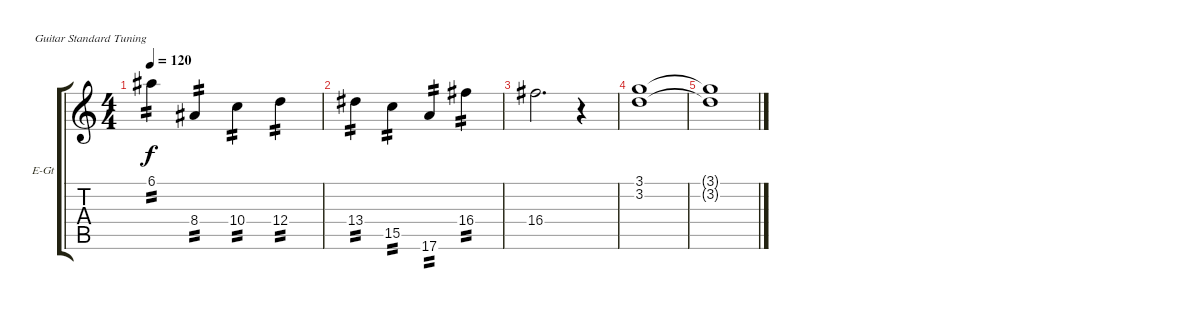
\defaultSystemsLayout 4
\bracketExtendMode groupsimilarinstruments
\firstSystemTrackNameOrientation horizontal
\otherSystemsTrackNameOrientation horizontal
\track ("Electric Guitar" "E-Gt") {instrument overdrivenguitar}
\staff {score tabs}
\tuning (E4 B3 G3 D3 A2 E2)
\ts (4 4)
\tempo 120
\clef g2
\ks c
6.1.4{tp 2 dy f} 8.4.4{tp 2} 10.4.4{tp 2} 12.4.4{tp 2} |
13.4.4{tp 2} 15.5.4{tp 2} 17.6.4{tp 2} 16.4.4{tp 2} |
16.4.2{d} r.4 |
(3.1 3.2).1 |
(3.1{t} 3.2{t}).1
